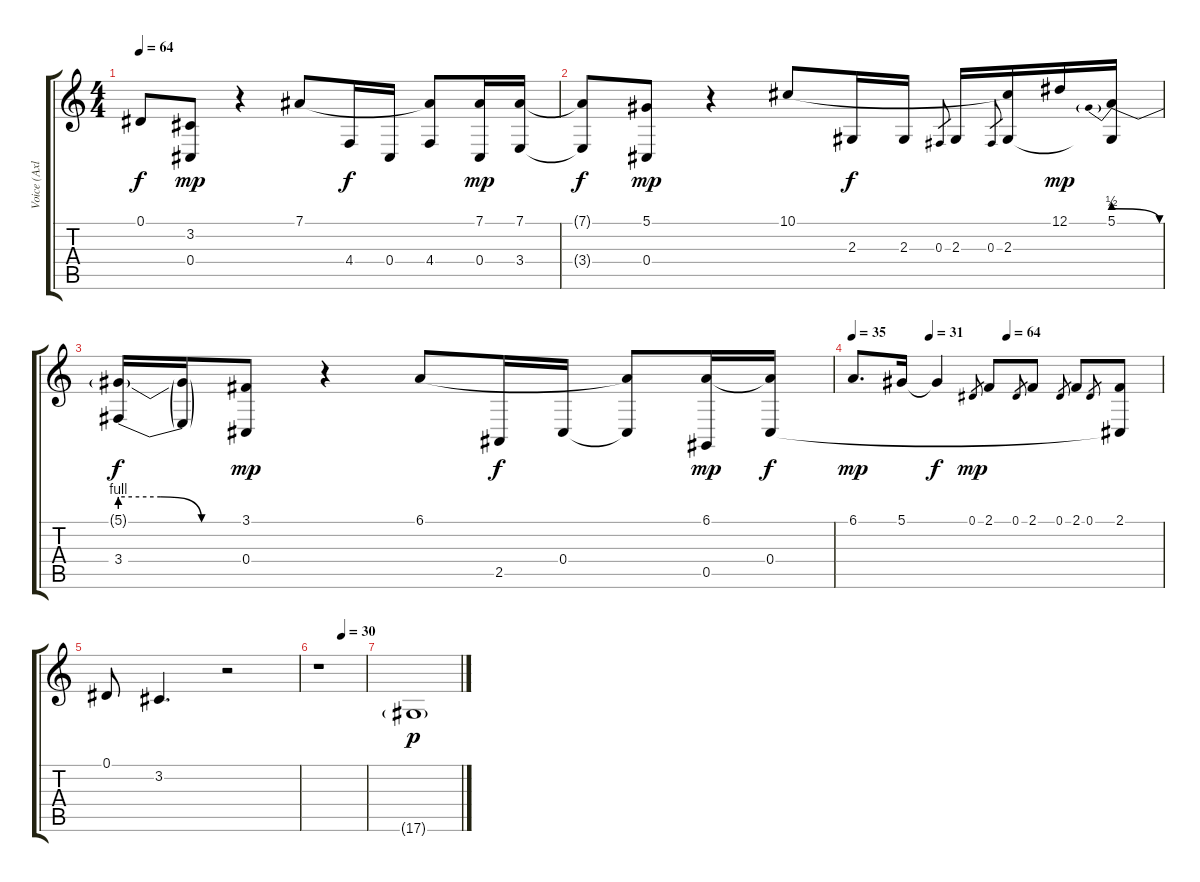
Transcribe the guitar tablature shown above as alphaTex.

\track ("Voice (Axl)" "Voice (Axl") {instrument whistle}
\staff {score tabs}
\tuning (Eb4 Bb3 Gb3 Db3 Ab2 Eb2) {hide}
\ts (4 4)
\tempo 64
\clef g2
\ks c
0.1{t}.8{dy f} (3.2 0.4{t}).8{dy mp} r.4 7.1.8 4.4.16{dy f} 0.4.16 (7.1{t} 4.4).8 (7.1 0.4).16{dy mp} (7.1 3.4).16 |
(7.1{t} 3.4{t}).8{dy f} (5.1 0.4).8{dy mp} r.4 10.1.8 2.3.16{dy f} 2.3.16 0.3.8{gr} 2.3.16 0.3.8{gr} (10.1{t} 2.3).16 12.1.16{dy mp} (5.1{be (prebendrelease 0 2 60 0)} 2.3{t}).16 |
(5.1{t} 3.4{be (custom 0 4 20 4 40 0 60 0)}).16{dy f} (5.1{t} 3.4{t}).16 (3.1 0.4).8{dy mp} r.4 6.1.8 2.5.16{dy f} 0.4.16 (6.1{t} 0.4{t}).8 (6.1 0.5).16{dy mp} (6.1{t} 0.4).16{dy f} |
\tempo 35
\tempo (31 0.25)
\tempo (64 0.5)
6.1.8{d dy mp} 5.1.16 5.1{t}.4{dy f} 0.1.8{gr dy mp} 2.1.8 0.1.8{gr} 2.1.8 0.1.8{gr} 2.1.8 0.1.8{gr} (2.1 0.4{t}).8 |
0.1.8 3.2.4{d} r.2 |
\tempo (30 0.5)
r.1 |
17.6{g}.1{dy p}
